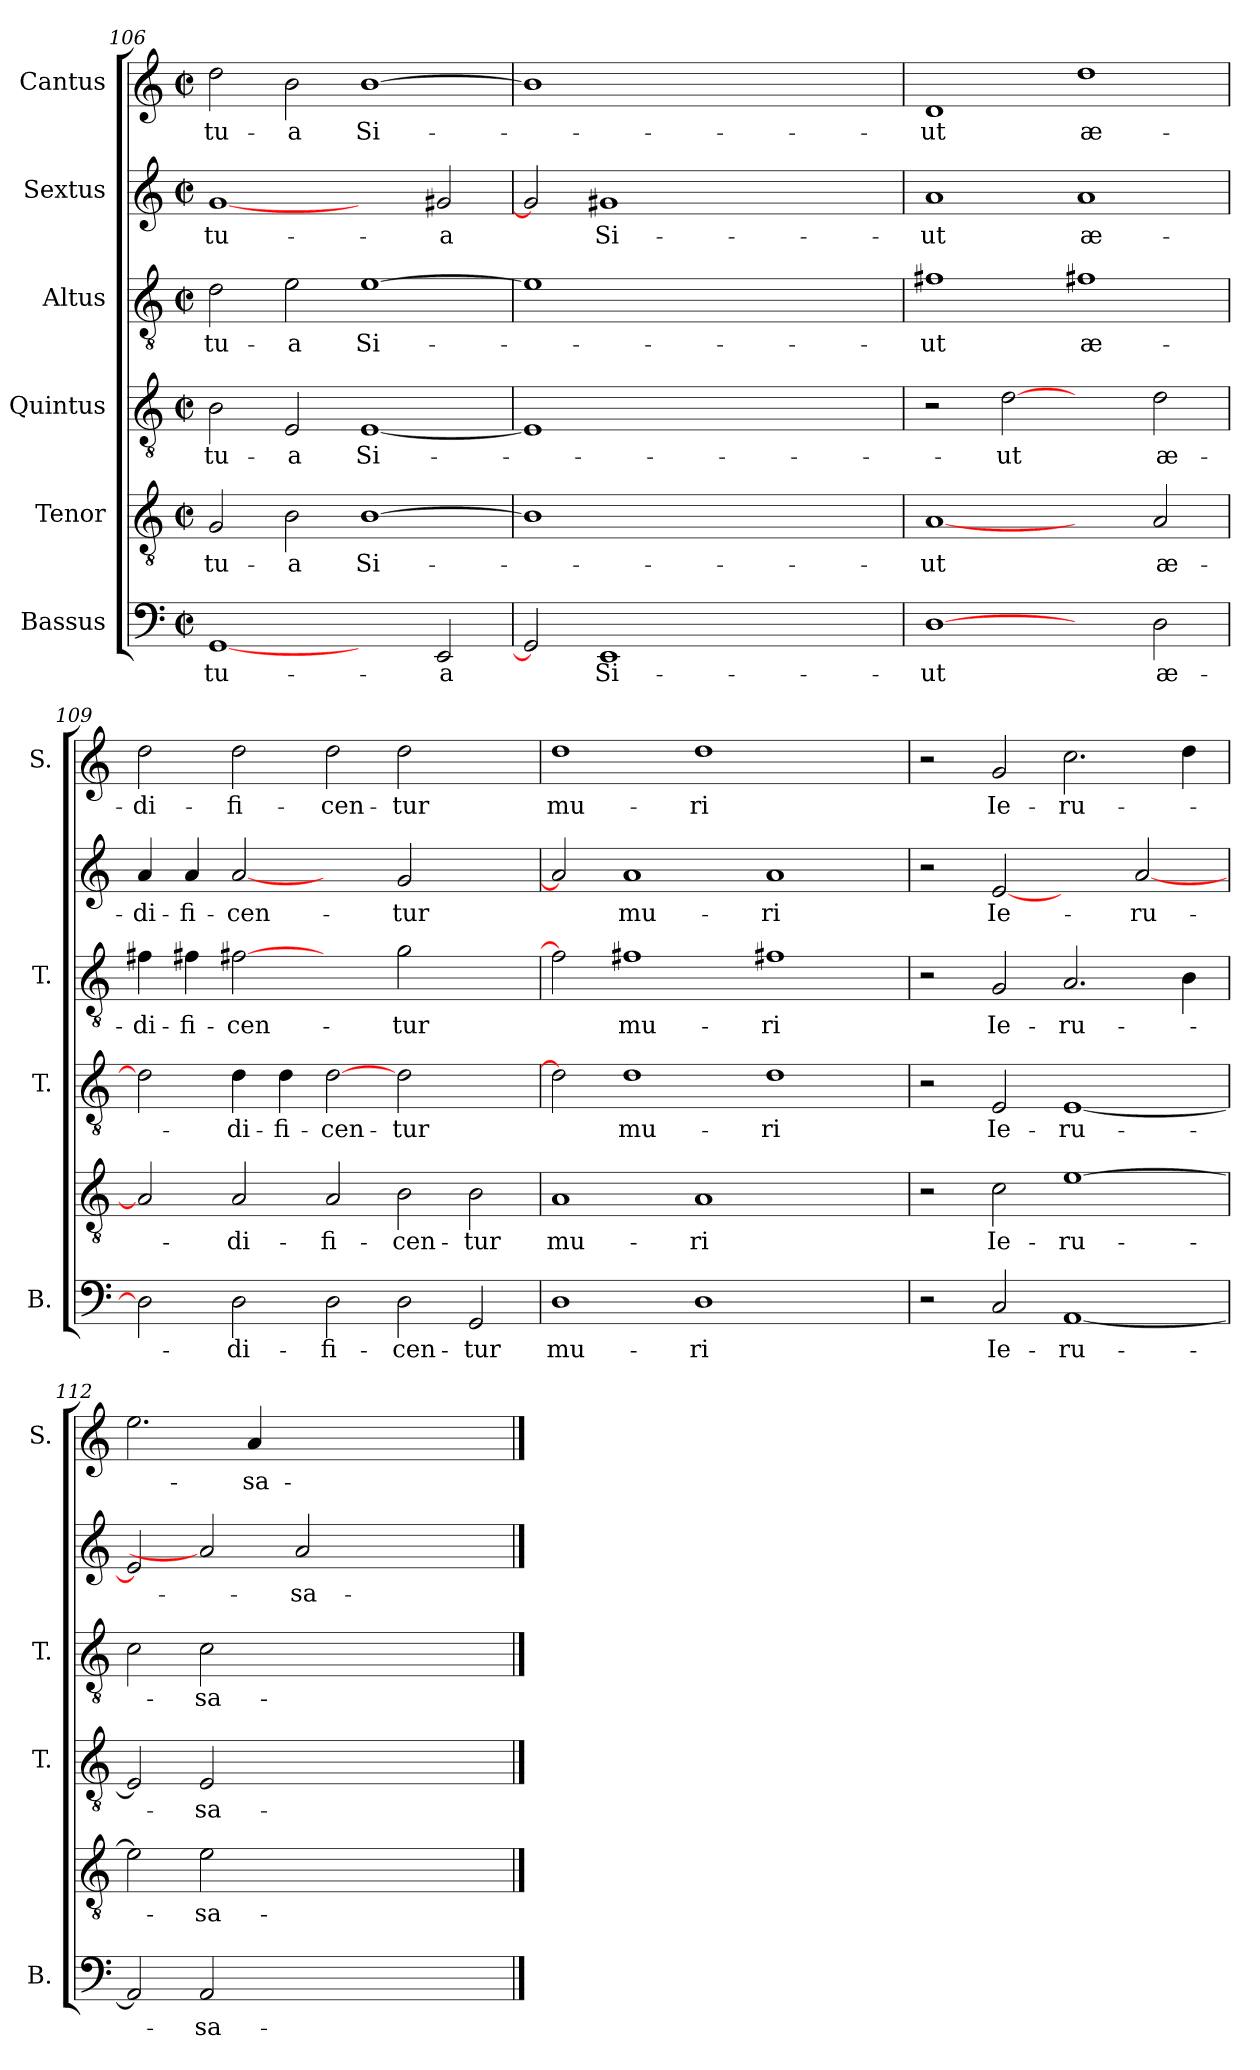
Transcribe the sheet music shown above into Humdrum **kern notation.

**kern	**text	**kern	**text	**kern	**text	**kern	**text	**kern	**text	**kern	**text
*part6	*part6	*part5	*part5	*part4	*part4	*part3	*part3	*part2	*part2	*part1	*part1
*staff6	*staff6	*staff5	*staff5	*staff4	*staff4	*staff3	*staff3	*staff2	*staff2	*staff1	*staff1
*I"Bassus	*	*I"Tenor	*	*I"Quintus	*	*I"Altus	*	*I"Sextus	*	*I"Cantus	*
*I'B.	*	*	*	*I'T.	*	*I'T.	*	*	*	*I'S.	*
*clefF4	*	*clefGv2	*	*clefGv2	*	*clefGv2	*	*clefG2	*	*clefG2	*
*k[]	*	*k[]	*	*k[]	*	*k[]	*	*k[]	*	*k[]	*
*C:	*	*C:	*	*C:	*	*C:	*	*C:	*	*C:	*
*M2/2	*	*M2/2	*	*M2/2	*	*M2/2	*	*M2/2	*	*M2/2	*
*met(c|)	*	*met(c|)	*	*met(c|)	*	*met(c|)	*	*met(c|)	*	*met(c|)	*
=106	=106	=106	=106	=106	=106	=106	=106	=106	=106	=106	=106
[1GG/	tu-	2G/	tu-	2B\	tu-	2d\	tu-	[1g/	tu-	2dd\	tu-
.	.	2B\	-a	2E/	-a	2e\	-a	.	.	2b\	-a
2ryy	.	[1B\	Si-	[1E/	Si-	[1e\	Si-	2ryy	.	[1b\	Si-
2EE/	-a	.	.	.	.	.	.	2g#X/	-a	.	.
=107	=107	=107	=107	=107	=107	=107	=107	=107	=107	=107	=107
2GG/]	.	1B\]	.	1E/]	.	1e\]	.	2g/]	.	1b\]	.
1EE/	Si-	.	.	.	.	.	.	1g#X/	Si-	.	.
.	.	1A/yy	-on	1E/yy	-on	1c#X\yy	-on	.	.	1e/yy	-on
1AA/yy	-on	.	.	.	.	.	.	1a/yy	-on	.	.
.	.	2ryy	.	2ryy	.	2ryy	.	.	.	2ryy	.
!!LO:LB:g=z
=108	=108	=108	=108	=108	=108	=108	=108	=108	=108	=108	=108
[1D\	ut	[1A/	ut	2r	.	1f#X\	ut	1a/	ut	1d/	ut
.	.	.	.	[2d\	ut	.	.	.	.	.	.
2ryy	.	2ryy	.	2ryy	.	1f#X\	æ-	1a/	æ-	1dd\	æ-
2D\	æ-	2A/	æ-	2d\	æ-	.	.	.	.	.	.
=109	=109	=109	=109	=109	=109	=109	=109	=109	=109	=109	=109
2D\]	.	2A/]	.	2d\]	.	4f#X\	-di-	4a/	-di-	2dd\	-di-
.	.	.	.	.	.	4f#X\	-fi-	4a/	-fi-	.	.
2D\	-di-	2A/	-di-	4d\	-di-	[2f#X\	-cen-	[2a/	-cen-	2dd\	-fi-
.	.	.	.	4d\	-fi-	.	.	.	.	.	.
2D\	-fi-	2A/	-fi-	[2d\	-cen-	2ryy	.	2ryy	.	2dd\	-cen-
2D\	-cen-	2B\	-cen-	2d\	-tur	2g\	-tur	2g/	-tur	2dd\	-tur
2GG/	-tur	2B\	-tur	2ryy	.	2ryy	.	2ryy	.	2ryy	.
=110	=110	=110	=110	=110	=110	=110	=110	=110	=110	=110	=110
1D\	mu-	1A/	mu-	2d\]	.	2f#\]	.	2a/]	.	1dd\	mu-
.	.	.	.	1d\	mu-	1f#X\	mu-	1a/	mu-	.	.
1D\	-ri	1A/	-ri	.	.	.	.	.	.	1dd\	-ri
.	.	.	.	1d\	-ri	1f#X\	-ri	1a/	-ri	.	.
2ryy	.	2ryy	.	.	.	.	.	.	.	2ryy	.
=111	=111	=111	=111	=111	=111	=111	=111	=111	=111	=111	=111
2r	.	2r	.	2r	.	2r	.	2r	.	2r	.
2C/	Ie-	2c\	Ie-	2E/	Ie-	2G/	Ie-	[2e/	Ie-	2g/	Ie-
[1AA/	-ru-	[1e\	-ru-	[1E/	-ru-	2.A/	-ru-	2ryy	.	2.cc\	-ru-
.	.	.	.	.	.	.	.	[2a/	-ru-	.	.
.	.	.	.	.	.	4B\	.	.	.	4dd\	.
=112	=112	=112	=112	=112	=112	=112	=112	=112	=112	=112	=112
2AA/]	.	2e\]	.	2E/]	.	2c\	.	2e/]	.	2.ee\	.
2AA/	-sa-	2e\	-sa-	2E/	-sa-	2c\	-sa-	2a/]	.	.	.
.	.	.	.	.	.	.	.	.	.	4a/	-sa-
1EE/yy	-lem.	1e\yy	-lem.	1E/yy	-lem.	1B\yy	-lem.	2a/	-sa-	1b\yy	-lem.
.	.	.	.	.	.	.	.	1g#X/yy	-lem.	.	.
2ryy	.	2ryy	.	2ryy	.	2ryy	.	.	.	2ryy	.
==	==	==	==	==	==	==	==	==	==	==	==
*-	*-	*-	*-	*-	*-	*-	*-	*-	*-	*-	*-
